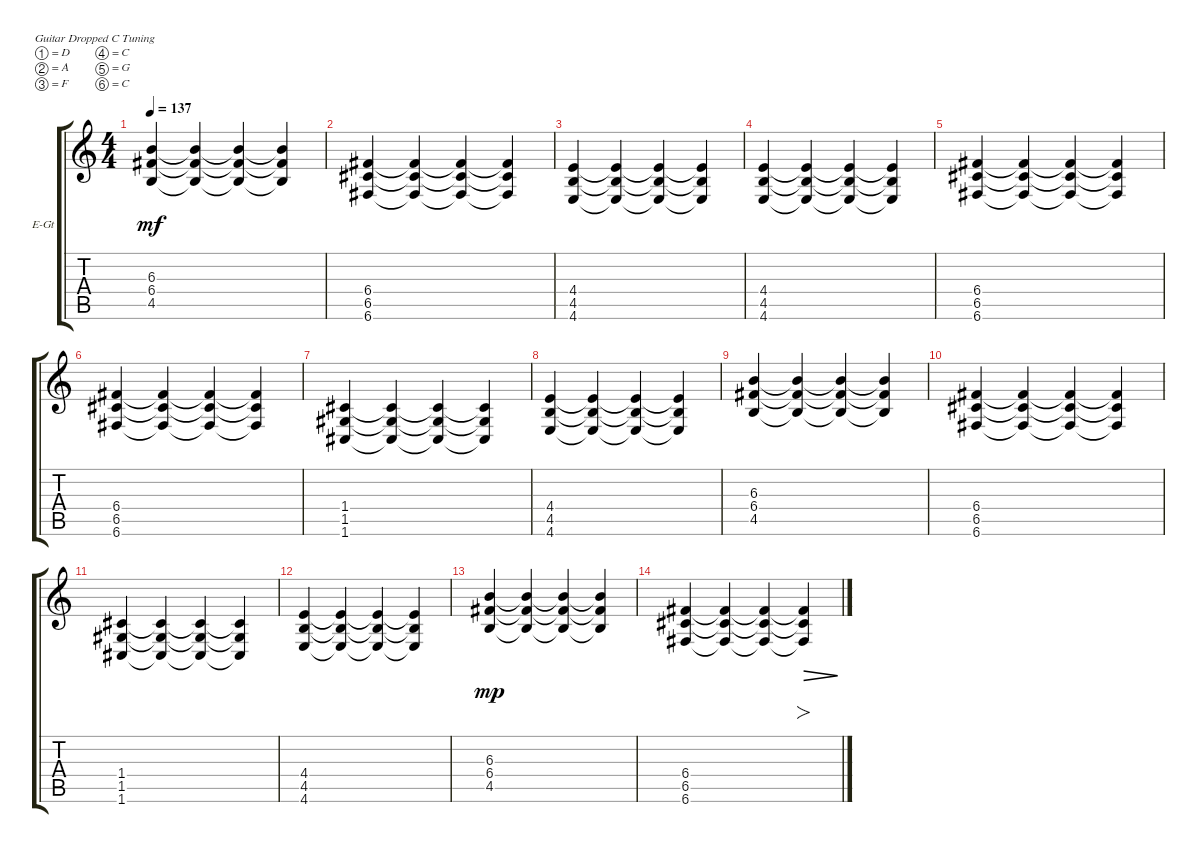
\defaultSystemsLayout 4
\bracketExtendMode groupsimilarinstruments
\firstSystemTrackNameOrientation horizontal
\otherSystemsTrackNameOrientation horizontal
\track ("Electric Guitar" "E-Gt") {instrument overdrivenguitar}
\staff {score tabs}
\tuning (D4 A3 F3 C3 G2 C2)
\ts (4 4)
\tempo 137
\clef g2
\ks c
(4.5 6.4 6.3).4{dy mf} (4.5{t} 6.4{t} 6.3{t}).4 (6.3{t} 6.4{t} 4.5{t}).4 (6.3{t} 6.4{t} 4.5{t}).4 |
(6.6 6.5 6.4).4 (6.5{t} 6.4{t} 6.6{t}).4 (6.5{t} 6.4{t} 6.6{t}).4 (6.5{t} 6.4{t} 6.6{t}).4 |
(4.6 4.5 4.4).4 (4.5{t} 4.4{t} 4.6{t}).4 (4.6{t} 4.5{t} 4.4{t}).4 (4.4{t} 4.5{t} 4.6{t}).4 |
(4.6 4.5 4.4).4 (4.5{t} 4.4{t} 4.6{t}).4 (4.6{t} 4.5{t} 4.4{t}).4 (4.4{t} 4.5{t} 4.6{t}).4 |
(6.6 6.5 6.4).4 (6.5{t} 6.4{t} 6.6{t}).4 (6.5{t} 6.4{t} 6.6{t}).4 (6.5{t} 6.4{t} 6.6{t}).4 |
(6.6 6.5 6.4).4 (6.5{t} 6.4{t} 6.6{t}).4 (6.5{t} 6.4{t} 6.6{t}).4 (6.5{t} 6.4{t} 6.6{t}).4 |
(1.6 1.5 1.4).4 (1.4{t} 1.5{t} 1.6{t}).4 (1.6{t} 1.5{t} 1.4{t}).4 (1.4{t} 1.5{t} 1.6{t}).4 |
(4.6 4.5 4.4).4 (4.5{t} 4.4{t} 4.6{t}).4 (4.6{t} 4.5{t} 4.4{t}).4 (4.4{t} 4.5{t} 4.6{t}).4 |
(4.5 6.4 6.3).4 (4.5{t} 6.4{t} 6.3{t}).4 (6.3{t} 6.4{t} 4.5{t}).4 (6.3{t} 6.4{t} 4.5{t}).4 |
(6.6 6.5 6.4).4 (6.5{t} 6.4{t} 6.6{t}).4 (6.5{t} 6.4{t} 6.6{t}).4 (6.5{t} 6.4{t} 6.6{t}).4 |
(1.6 1.5 1.4).4 (1.4{t} 1.5{t} 1.6{t}).4 (1.6{t} 1.5{t} 1.4{t}).4 (1.4{t} 1.5{t} 1.6{t}).4 |
(4.6 4.5 4.4).4 (4.5{t} 4.4{t} 4.6{t}).4 (4.6{t} 4.5{t} 4.4{t}).4 (4.4{t} 4.5{t} 4.6{t}).4 |
(4.5 6.4 6.3).4{dy mp} (4.5{t} 6.4{t} 6.3{t}).4 (6.3{t} 6.4{t} 4.5{t}).4 (6.3{t} 6.4{t} 4.5{t}).4 |
(6.6 6.5 6.4).4 (6.5{t} 6.4{t} 6.6{t}).4 (6.5{t} 6.4{t} 6.6{t}).4 (6.5{t} 6.4{t} 6.6{t}).4{fo dec}
